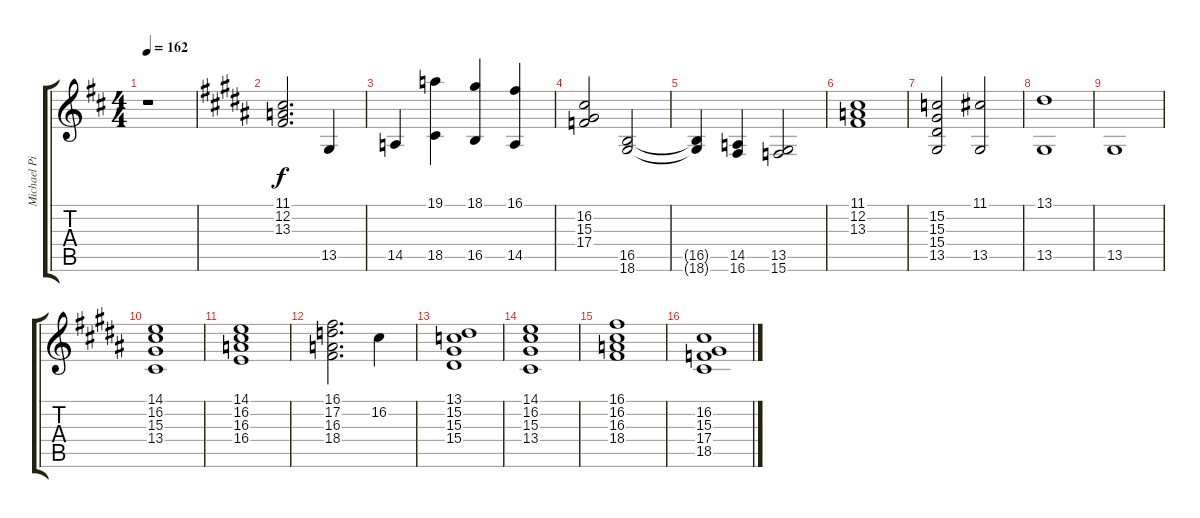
\track ("Michael Pinnella" "Michael Pi") {instrument drawbarorgan}
\staff {score tabs}
\tuning (D4 A3 F3 C3 G2 D2) {hide}
\ts (4 4)
\tempo 162
\clef g2
\ks bminor
r.1{dy f} |
\ks g#minor
(11.1 12.2 13.3).2{d} 13.5.4 |
14.5.4 (19.1 18.5).4 (18.1 16.5).4 (16.1 14.5).4 |
(16.2 15.3 17.4).2 (16.5 18.6).2 |
(16.5{t} 18.6{t}).4 (14.5 16.6).4 (13.5 15.6).2 |
(11.1 12.2 13.3).1 |
(15.2 15.3 15.4 13.5).2 (11.1 13.5).2 |
(13.1 13.5).1 |
13.5.1 |
(14.1 16.2 15.3 13.4).1 |
(14.1 16.2 16.3 16.4).1 |
(16.1 17.2 16.3 18.4).2{d} 16.2.4 |
(13.1 15.2 15.3 15.4).1 |
(14.1 16.2 15.3 13.4).1 |
(16.1 16.2 16.3 18.4).1 |
(16.2 15.3 17.4 18.5).1
